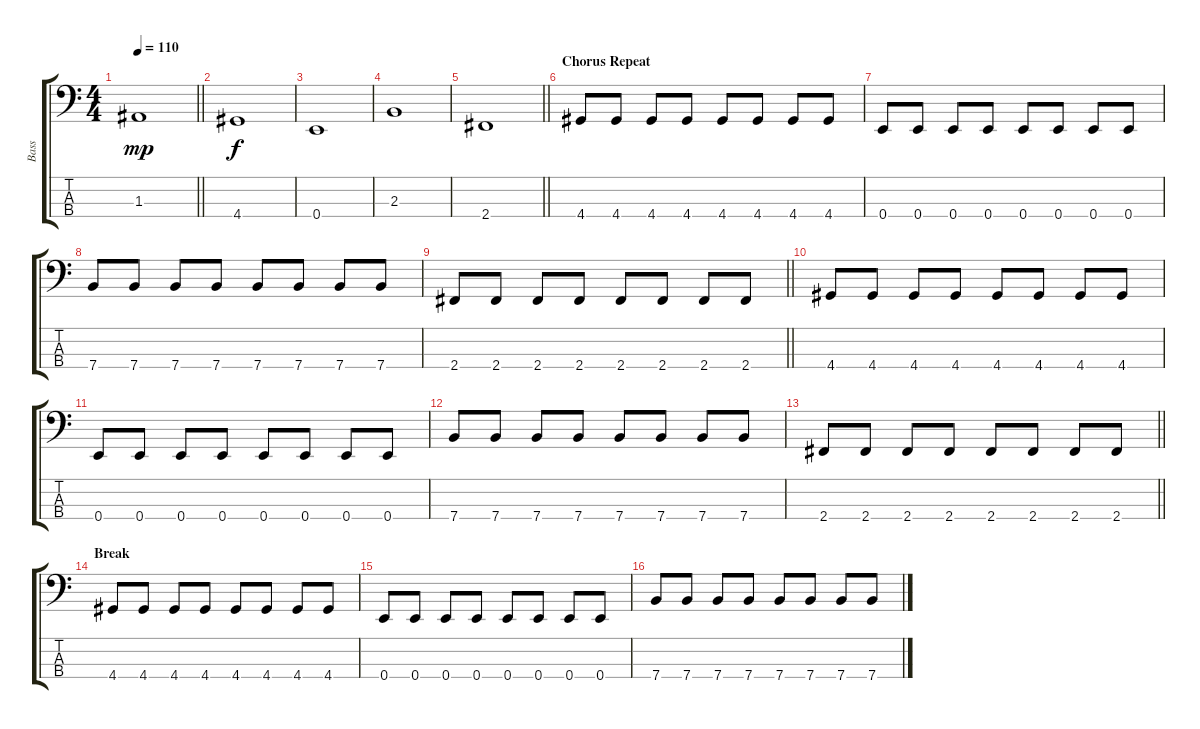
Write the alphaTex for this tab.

\track ("Bass" "Bass") {instrument electricbassfinger}
\staff {score tabs}
\tuning (G2 D2 A1 E1) {hide}
\ts (4 4)
\tempo 110
\clef f4
\barLineRight lightlight
\ks c
1.3.1{dy mp} |
4.4.1{dy f} |
0.4.1 |
2.3.1 |
\barLineRight lightlight
2.4.1 |
\section ("" "Chorus Repeat")
4.4.8 4.4.8 4.4.8 4.4.8 4.4.8 4.4.8 4.4.8 4.4.8 |
0.4.8 0.4.8 0.4.8 0.4.8 0.4.8 0.4.8 0.4.8 0.4.8 |
7.4.8 7.4.8 7.4.8 7.4.8 7.4.8 7.4.8 7.4.8 7.4.8 |
\barLineRight lightlight
2.4.8 2.4.8 2.4.8 2.4.8 2.4.8 2.4.8 2.4.8 2.4.8 |
4.4.8 4.4.8 4.4.8 4.4.8 4.4.8 4.4.8 4.4.8 4.4.8 |
0.4.8 0.4.8 0.4.8 0.4.8 0.4.8 0.4.8 0.4.8 0.4.8 |
7.4.8 7.4.8 7.4.8 7.4.8 7.4.8 7.4.8 7.4.8 7.4.8 |
\barLineRight lightlight
2.4.8 2.4.8 2.4.8 2.4.8 2.4.8 2.4.8 2.4.8 2.4.8 |
\section ("" "Break")
4.4.8 4.4.8 4.4.8 4.4.8 4.4.8 4.4.8 4.4.8 4.4.8 |
0.4.8 0.4.8 0.4.8 0.4.8 0.4.8 0.4.8 0.4.8 0.4.8 |
7.4.8 7.4.8 7.4.8 7.4.8 7.4.8 7.4.8 7.4.8 7.4.8
